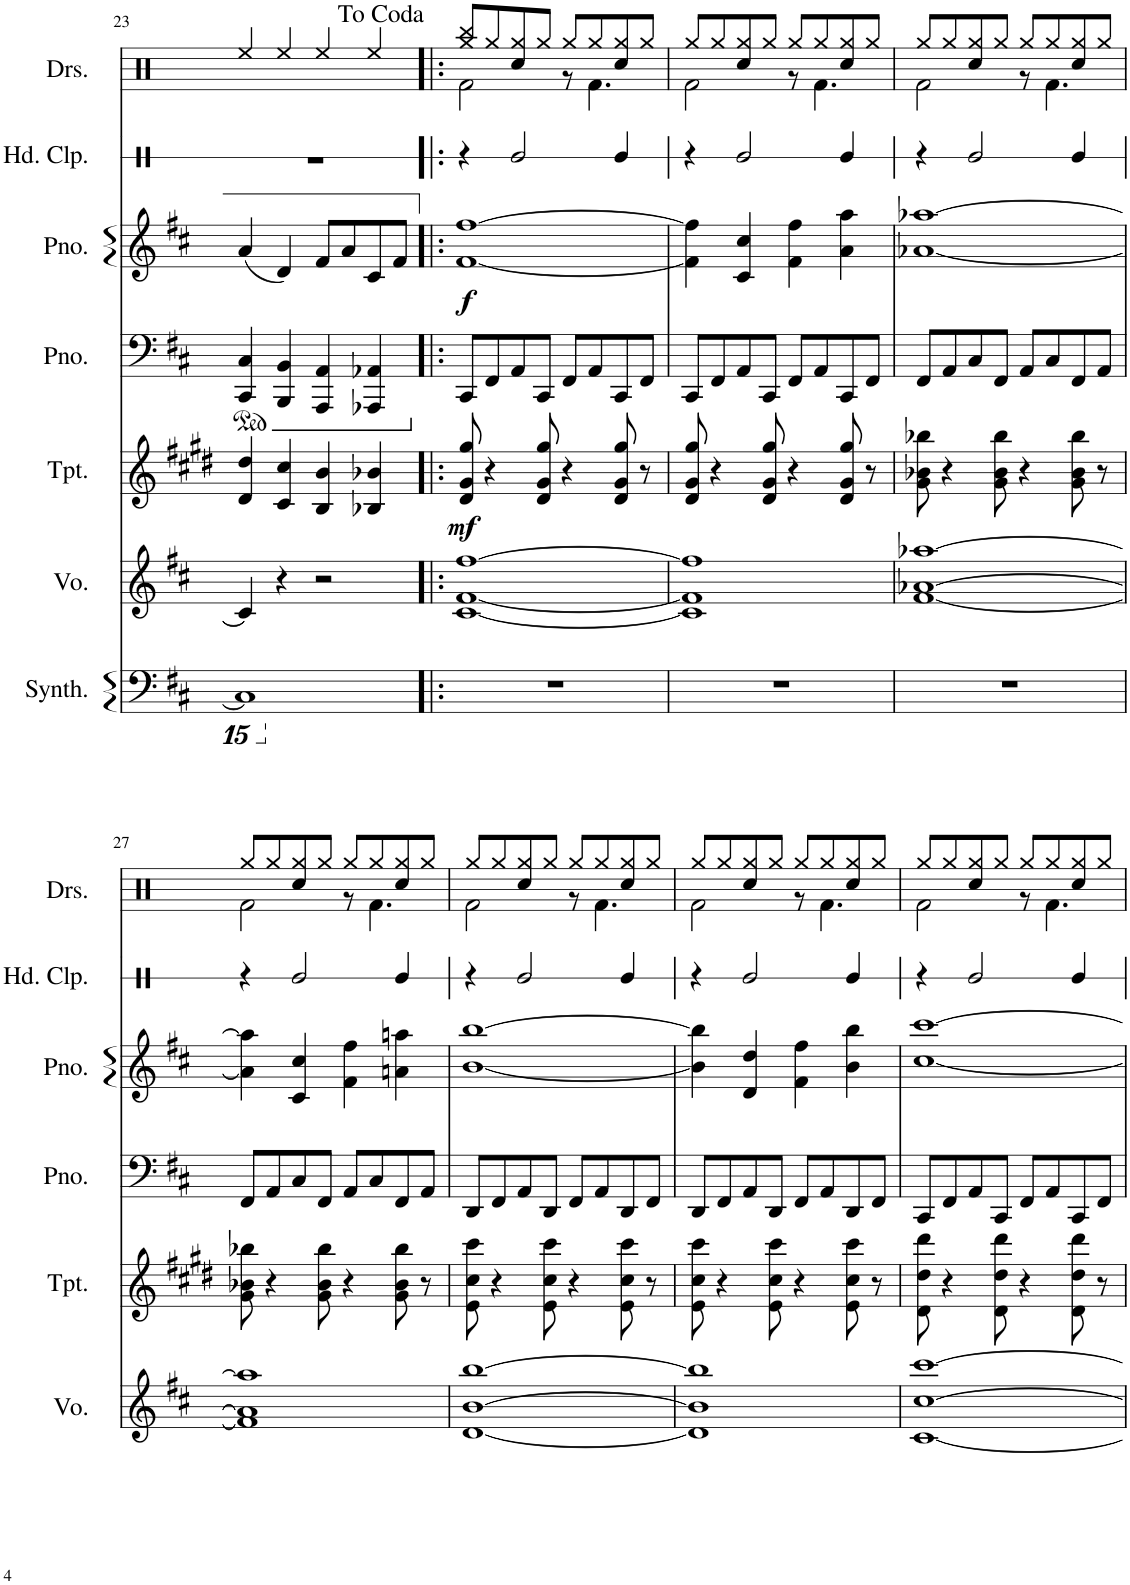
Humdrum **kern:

**kern	**kern	**kern	**dynam	**kern	**kern	**dynam
*part5	*part4	*part3	*part3	*part2	*part1	*part1
*staff5	*staff4	*staff3	*staff3	*staff2	*staff1	*staff1
*I"Bass Synthesiser	*I"Voice	*I"Trumpet	*	*I"Piano	*I"Piano	*
*I'Synth.	*I'Vo.	*I'Tpt.	*	*I'Pno.	*I'Pno.	*
!!LO:PB:g=z
*clefF4	*clefG2	*clefG2	*	*clefF4	*clefG2	*
*	*	*Trd1c2	*	*	*	*
*k[f#c#]	*k[f#c#]	*k[f#c#g#d#]	*	*k[f#c#]	*k[f#c#]	*
*M4/4	*M4/4	*M4/4	*	*M4/4	*M4/4	*
*	*	*	*	*ped	*	*
=23	=23	=23	=23	=23	=23	=23
1CCC#]	4c#/]	4d#/ 4dd#/	.	4CC#/ 4C#/	(4a/	.
.	4r	4c#/ 4cc#/	.	4BBB/ 4BB/	4d/)	.
.	2r	4B/ 4b/	.	4AAA/ 4AA/	8f#/L	.
.	.	.	.	.	8a/	.
.	.	4B-X/ 4b-X/	.	4AAA-X/ 4AA-X/	8c#/	.
.	.	.	.	.	8f#/J	.
=24!|:	=24!|:	=24!|:	=24!|:	=24!|:	=24!|:	=24!|:
*	*	*	*	*Xped	*	*
!	!	!	!LO:DY:b	!	!	!LO:DY:b
1r	[1c# [1f# [1ff#	8d#/ 8g#/ 8gg#/	mf	8CC#/L	[1f# [1ff#	f
.	.	4r	.	8FF#/	.	.
.	.	.	.	8AA/	.	.
.	.	8d#/ 8g#/ 8gg#/	.	8CC#/J	.	.
.	.	4r	.	8FF#/L	.	.
.	.	.	.	8AA/	.	.
.	.	8d#/ 8g#/ 8gg#/	.	8CC#/	.	.
.	.	8r	.	8FF#/J	.	.
=25	=25	=25	=25	=25	=25	=25
1r	1c#] 1f#] 1ff#]	8d#/ 8g#/ 8gg#/	.	8CC#/L	4f#\] 4ff#\]	.
.	.	4r	.	8FF#/	.	.
.	.	.	.	8AA/	4c#/ 4cc#/	.
.	.	8d#/ 8g#/ 8gg#/	.	8CC#/J	.	.
.	.	4r	.	8FF#/L	4f#\ 4ff#\	.
.	.	.	.	8AA/	.	.
.	.	8d#/ 8g#/ 8gg#/	.	8CC#/	4a\ 4aa\	.
.	.	8r	.	8FF#/J	.	.
=26	=26	=26	=26	=26	=26	=26
1r	[1f# [1a-X [1aa-X	8g#\ 8b-X\ 8bb-X\	.	8FF#/L	[1a-X [1aa-X	.
.	.	4r	.	8AA/	.	.
.	.	.	.	8C#/	.	.
.	.	8g#\ 8b-\ 8bb-\	.	8FF#/J	.	.
.	.	4r	.	8AA/L	.	.
.	.	.	.	8C#/	.	.
.	.	8g#\ 8b-\ 8bb-\	.	8FF#/	.	.
.	.	8r	.	8AA/J	.	.
!!LO:LB:g=z
=27	=27	=27	=27	=27	=27	=27
1r	1f#] 1a-] 1aa-]	8g#\ 8b-X\ 8bb-X\	.	8FF#/L	4a-\] 4aa-\]	.
.	.	4r	.	8AA/	.	.
.	.	.	.	8C#/	4c#/ 4cc#/	.
.	.	8g#\ 8b-\ 8bb-\	.	8FF#/J	.	.
.	.	4r	.	8AA/L	4f#\ 4ff#\	.
.	.	.	.	8C#/	.	.
.	.	8g#\ 8b-\ 8bb-\	.	8FF#/	4an\ 4aan\	.
.	.	8r	.	8AA/J	.	.
=28	=28	=28	=28	=28	=28	=28
1r	[1d [1b [1bb	8e\ 8cc#\ 8ccc#\	.	8DD/L	[1b [1bb	.
.	.	4r	.	8FF#/	.	.
.	.	.	.	8AA/	.	.
.	.	8e\ 8cc#\ 8ccc#\	.	8DD/J	.	.
.	.	4r	.	8FF#/L	.	.
.	.	.	.	8AA/	.	.
.	.	8e\ 8cc#\ 8ccc#\	.	8DD/	.	.
.	.	8r	.	8FF#/J	.	.
=29	=29	=29	=29	=29	=29	=29
1r	1d] 1b] 1bb]	8e\ 8cc#\ 8ccc#\	.	8DD/L	4b\] 4bb\]	.
.	.	4r	.	8FF#/	.	.
.	.	.	.	8AA/	4d/ 4dd/	.
.	.	8e\ 8cc#\ 8ccc#\	.	8DD/J	.	.
.	.	4r	.	8FF#/L	4f#\ 4ff#\	.
.	.	.	.	8AA/	.	.
.	.	8e\ 8cc#\ 8ccc#\	.	8DD/	4b\ 4bb\	.
.	.	8r	.	8FF#/J	.	.
=30	=30	=30	=30	=30	=30	=30
1r	[1c# [1cc# [1ccc#	8d#\ 8dd#\ 8ddd#\	.	8CC#/L	[1cc# [1ccc#	.
.	.	4r	.	8FF#/	.	.
.	.	.	.	8AA/	.	.
.	.	8d#\ 8dd#\ 8ddd#\	.	8CC#/J	.	.
.	.	4r	.	8FF#/L	.	.
.	.	.	.	8AA/	.	.
.	.	8d#\ 8dd#\ 8ddd#\	.	8CC#/	.	.
.	.	8r	.	8FF#/J	.	.
=	=	=	=	=	=	=
*-	*-	*-	*-	*-	*-	*-
